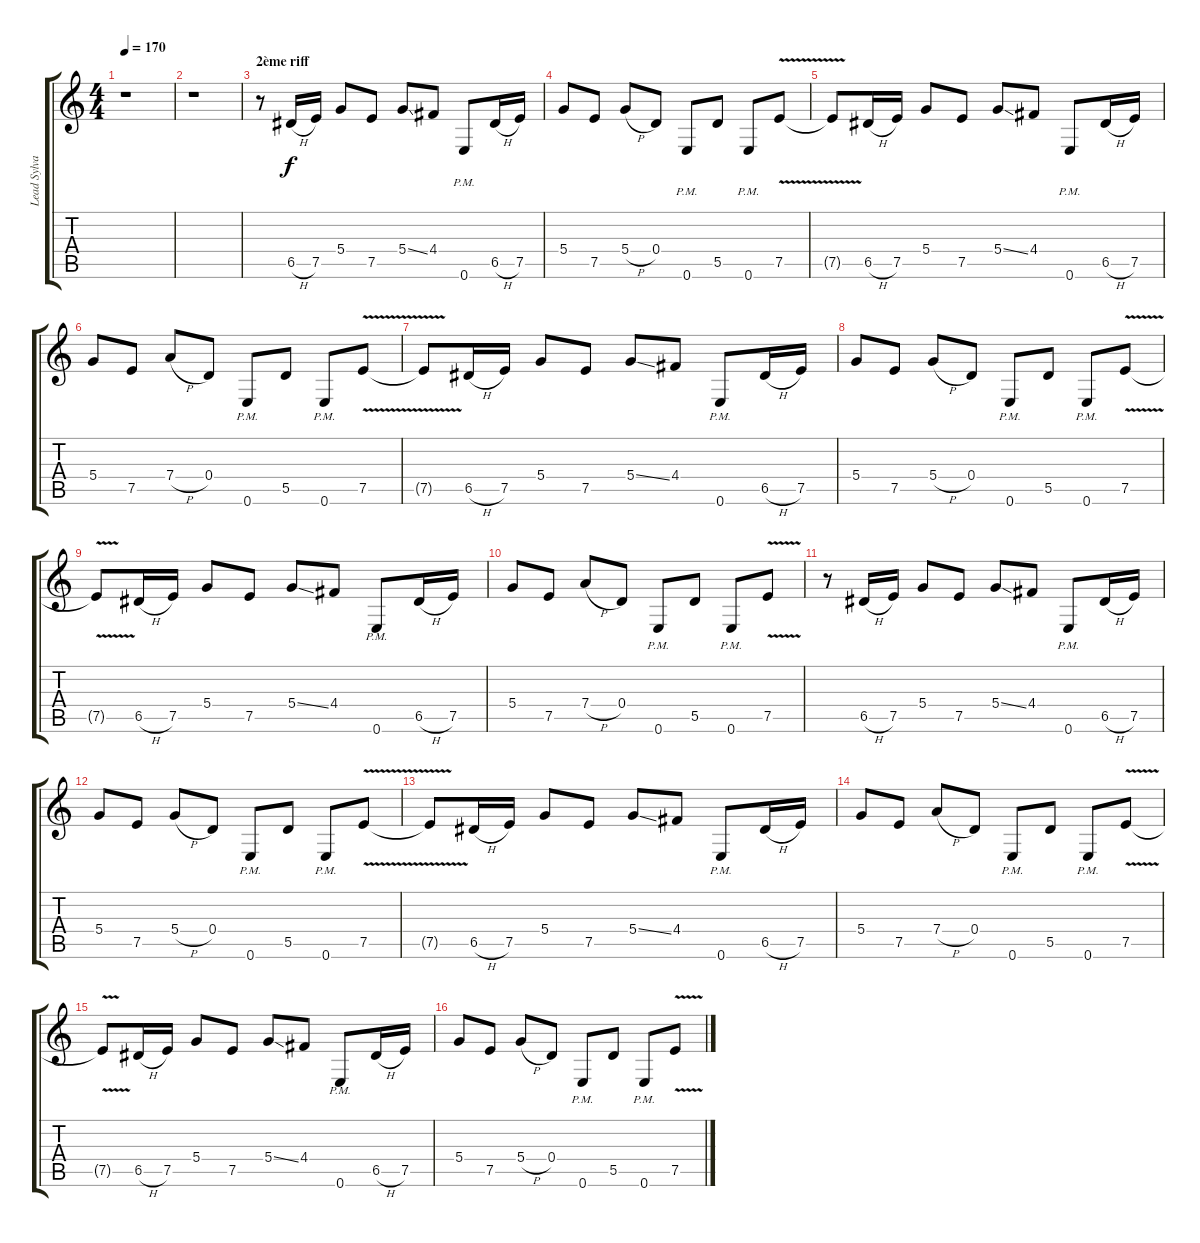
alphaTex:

\track ("Lead Sylvain" "Lead Sylva") {instrument overdrivenguitar}
\staff {score tabs}
\tuning (E4 B3 G3 D3 A2 E2) {hide}
\ts (4 4)
\tempo 170
\clef g2
\ks c
r.1{dy f} |
r.1 |
\section ("" "2ème riff")
r.8 6.5{h}.16 7.5.16 5.4.8 7.5.8 5.4{ss}.8 4.4.8 0.6{pm}.8 6.5{h}.16 7.5.16 |
5.4.8 7.5.8 5.4{h}.8 0.4.8 0.6{pm}.8 5.5.8 0.6{pm}.8 7.5{v}.8 |
7.5{t}.8 6.5{h}.16 7.5.16 5.4.8 7.5.8 5.4{ss}.8 4.4.8 0.6{pm}.8 6.5{h}.16 7.5.16 |
5.4.8 7.5.8 7.4{h}.8 0.4.8 0.6{pm}.8 5.5.8 0.6{pm}.8 7.5{v}.8 |
7.5{t}.8 6.5{h}.16 7.5.16 5.4.8 7.5.8 5.4{ss}.8 4.4.8 0.6{pm}.8 6.5{h}.16 7.5.16 |
5.4.8 7.5.8 5.4{h}.8 0.4.8 0.6{pm}.8 5.5.8 0.6{pm}.8 7.5{v}.8 |
7.5{t}.8 6.5{h}.16 7.5.16 5.4.8 7.5.8 5.4{ss}.8 4.4.8 0.6{pm}.8 6.5{h}.16 7.5.16 |
5.4.8 7.5.8 7.4{h}.8 0.4.8 0.6{pm}.8 5.5.8 0.6{pm}.8 7.5{v}.8 |
r.8 6.5{h}.16 7.5.16 5.4.8 7.5.8 5.4{ss}.8 4.4.8 0.6{pm}.8 6.5{h}.16 7.5.16 |
5.4.8 7.5.8 5.4{h}.8 0.4.8 0.6{pm}.8 5.5.8 0.6{pm}.8 7.5{v}.8 |
7.5{t}.8 6.5{h}.16 7.5.16 5.4.8 7.5.8 5.4{ss}.8 4.4.8 0.6{pm}.8 6.5{h}.16 7.5.16 |
5.4.8 7.5.8 7.4{h}.8 0.4.8 0.6{pm}.8 5.5.8 0.6{pm}.8 7.5{v}.8 |
7.5{t}.8 6.5{h}.16 7.5.16 5.4.8 7.5.8 5.4{ss}.8 4.4.8 0.6{pm}.8 6.5{h}.16 7.5.16 |
5.4.8 7.5.8 5.4{h}.8 0.4.8 0.6{pm}.8 5.5.8 0.6{pm}.8 7.5{v}.8
